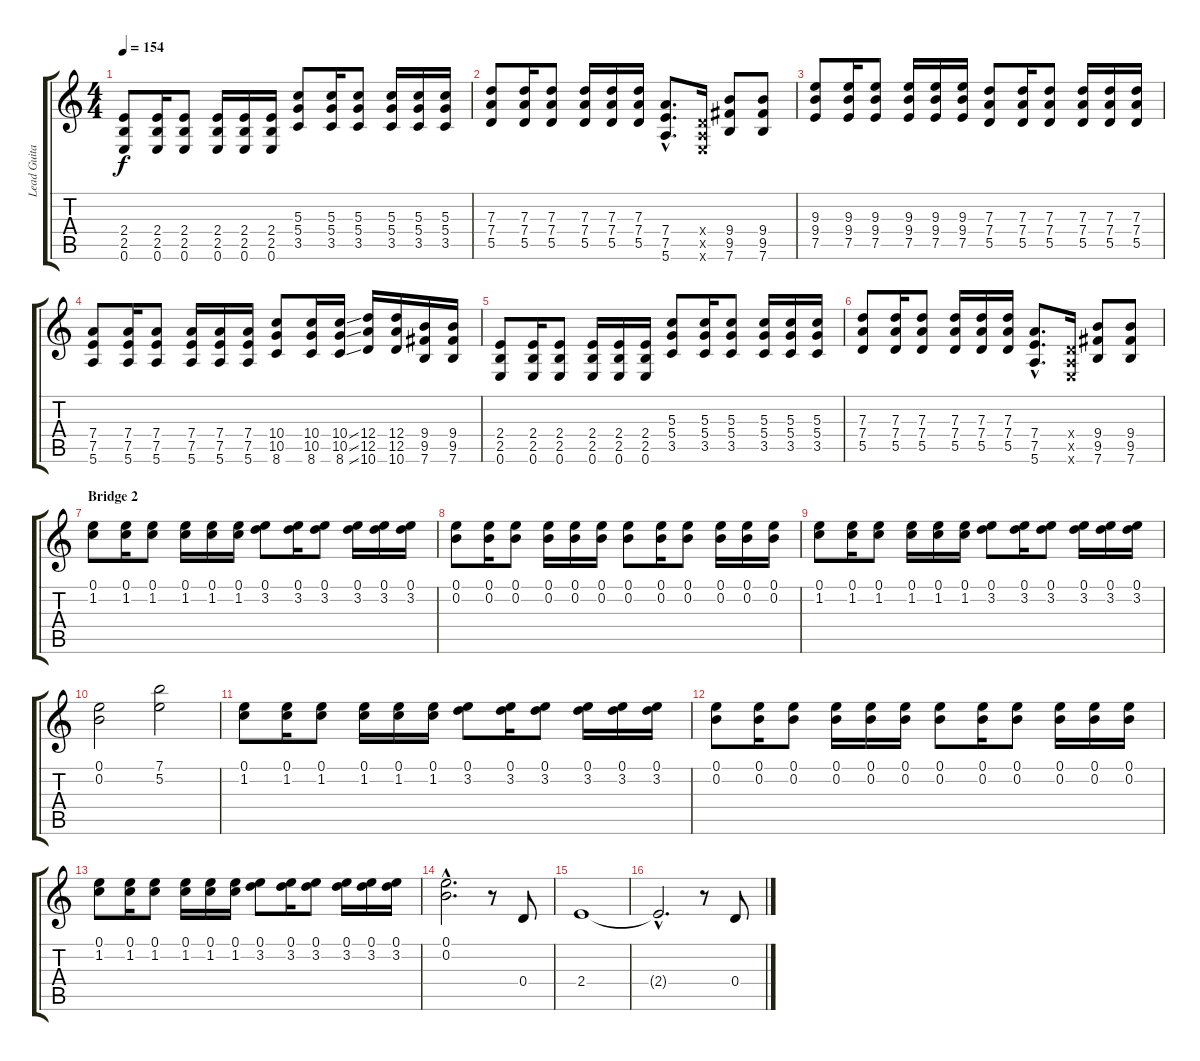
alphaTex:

\track ("Lead Guitar (Noodles)" "Lead Guita") {instrument overdrivenguitar}
\staff {score tabs}
\tuning (E4 B3 G3 D3 A2 E2) {hide}
\ts (4 4)
\tempo 154
\clef g2
\ks c
(2.4 2.5 0.6).8{dy f} (2.4 2.5 0.6).16 (2.4 2.5 0.6).8 (2.4 2.5 0.6).16 (2.4 2.5 0.6).16 (2.4 2.5 0.6).16 (5.3 5.4 3.5).8 (5.3 5.4 3.5).16 (5.3 5.4 3.5).8 (5.3 5.4 3.5).16 (5.3 5.4 3.5).16 (5.3 5.4 3.5).16 |
(7.3 7.4 5.5).8 (7.3 7.4 5.5).16 (7.3 7.4 5.5).8 (7.3 7.4 5.5).16 (7.3 7.4 5.5).16 (7.3 7.4 5.5).16 (7.4{hac} 7.5{hac} 5.6{hac}).8{d} (0.4{x} 0.5{x} 0.6{x}).16 (9.4 9.5 7.6).8 (9.4 9.5 7.6).8 |
(9.3 9.4 7.5).8 (9.3 9.4 7.5).16 (9.3 9.4 7.5).8 (9.3 9.4 7.5).16 (9.3 9.4 7.5).16 (9.3 9.4 7.5).16 (7.3 7.4 5.5).8 (7.3 7.4 5.5).16 (7.3 7.4 5.5).8 (7.3 7.4 5.5).16 (7.3 7.4 5.5).16 (7.3 7.4 5.5).16 |
(7.4 7.5 5.6).8 (7.4 7.5 5.6).16 (7.4 7.5 5.6).8 (7.4 7.5 5.6).16 (7.4 7.5 5.6).16 (7.4 7.5 5.6).16 (10.4 10.5 8.6).8 (10.4 10.5 8.6).16 (10.4{ss} 10.5{ss} 8.6{ss}).16 (12.4 12.5 10.6).16 (12.4 12.5 10.6).16 (9.4 9.5 7.6).16 (9.4 9.5 7.6).16 |
(2.4 2.5 0.6).8 (2.4 2.5 0.6).16 (2.4 2.5 0.6).8 (2.4 2.5 0.6).16 (2.4 2.5 0.6).16 (2.4 2.5 0.6).16 (5.3 5.4 3.5).8 (5.3 5.4 3.5).16 (5.3 5.4 3.5).8 (5.3 5.4 3.5).16 (5.3 5.4 3.5).16 (5.3 5.4 3.5).16 |
(7.3 7.4 5.5).8 (7.3 7.4 5.5).16 (7.3 7.4 5.5).8 (7.3 7.4 5.5).16 (7.3 7.4 5.5).16 (7.3 7.4 5.5).16 (7.4{hac} 7.5{hac} 5.6{hac}).8{d} (0.4{x} 0.5{x} 0.6{x}).16 (9.4 9.5 7.6).8 (9.4 9.5 7.6).8 |
\section ("" "Bridge 2")
(0.1 1.2).8 (0.1 1.2).16 (0.1 1.2).8 (0.1 1.2).16 (0.1 1.2).16 (0.1 1.2).16 (0.1 3.2).8 (0.1 3.2).16 (0.1 3.2).8 (0.1 3.2).16 (0.1 3.2).16 (0.1 3.2).16 |
(0.1 0.2).8 (0.1 0.2).16 (0.1 0.2).8 (0.1 0.2).16 (0.1 0.2).16 (0.1 0.2).16 (0.1 0.2).8 (0.1 0.2).16 (0.1 0.2).8 (0.1 0.2).16 (0.1 0.2).16 (0.1 0.2).16 |
(0.1 1.2).8 (0.1 1.2).16 (0.1 1.2).8 (0.1 1.2).16 (0.1 1.2).16 (0.1 1.2).16 (0.1 3.2).8 (0.1 3.2).16 (0.1 3.2).8 (0.1 3.2).16 (0.1 3.2).16 (0.1 3.2).16 |
(0.1 0.2).2 (7.1 5.2).2 |
(0.1 1.2).8 (0.1 1.2).16 (0.1 1.2).8 (0.1 1.2).16 (0.1 1.2).16 (0.1 1.2).16 (0.1 3.2).8 (0.1 3.2).16 (0.1 3.2).8 (0.1 3.2).16 (0.1 3.2).16 (0.1 3.2).16 |
(0.1 0.2).8 (0.1 0.2).16 (0.1 0.2).8 (0.1 0.2).16 (0.1 0.2).16 (0.1 0.2).16 (0.1 0.2).8 (0.1 0.2).16 (0.1 0.2).8 (0.1 0.2).16 (0.1 0.2).16 (0.1 0.2).16 |
(0.1 1.2).8 (0.1 1.2).16 (0.1 1.2).8 (0.1 1.2).16 (0.1 1.2).16 (0.1 1.2).16 (0.1 3.2).8 (0.1 3.2).16 (0.1 3.2).8 (0.1 3.2).16 (0.1 3.2).16 (0.1 3.2).16 |
(0.1{hac} 0.2{hac}).2{d} r.8 0.4.8 |
2.4.1 |
2.4{hac t}.2{d} r.8 0.4.8
